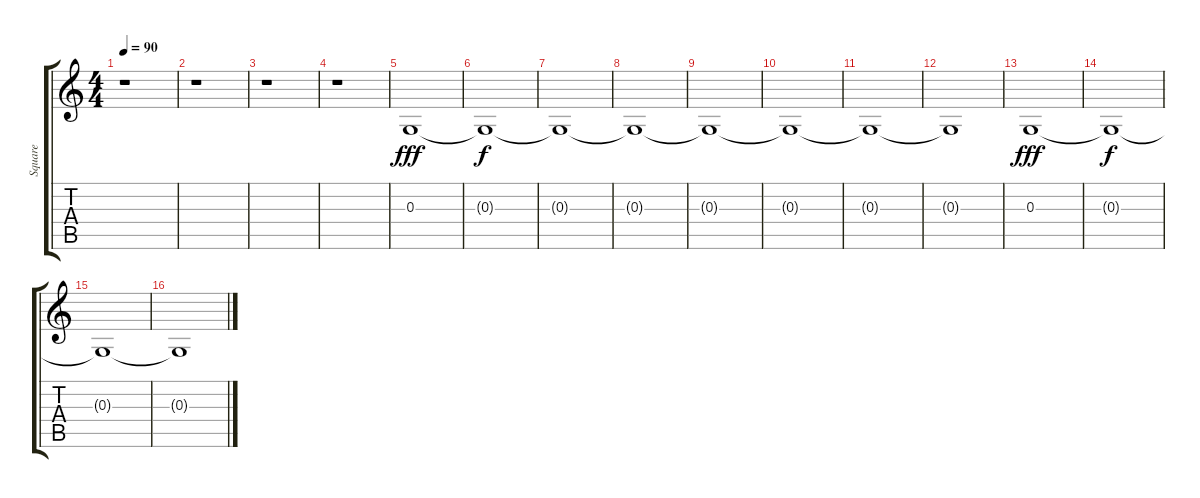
\track ("Square" "Square") {instrument lead1square}
\staff {score tabs}
\tuning (E4 B3 G3 D3 A2 E2) {hide}
\ts (4 4)
\tempo 90
\clef g2
\ks c
r.1{dy f} |
r.1 |
r.1 |
r.1 |
0.3.1{dy fff} |
0.3{t}.1{dy f} |
0.3{t}.1 |
0.3{t}.1 |
0.3{t}.1 |
0.3{t}.1 |
0.3{t}.1 |
0.3{t}.1 |
0.3.1{dy fff} |
0.3{t}.1{dy f} |
0.3{t}.1 |
0.3{t}.1
